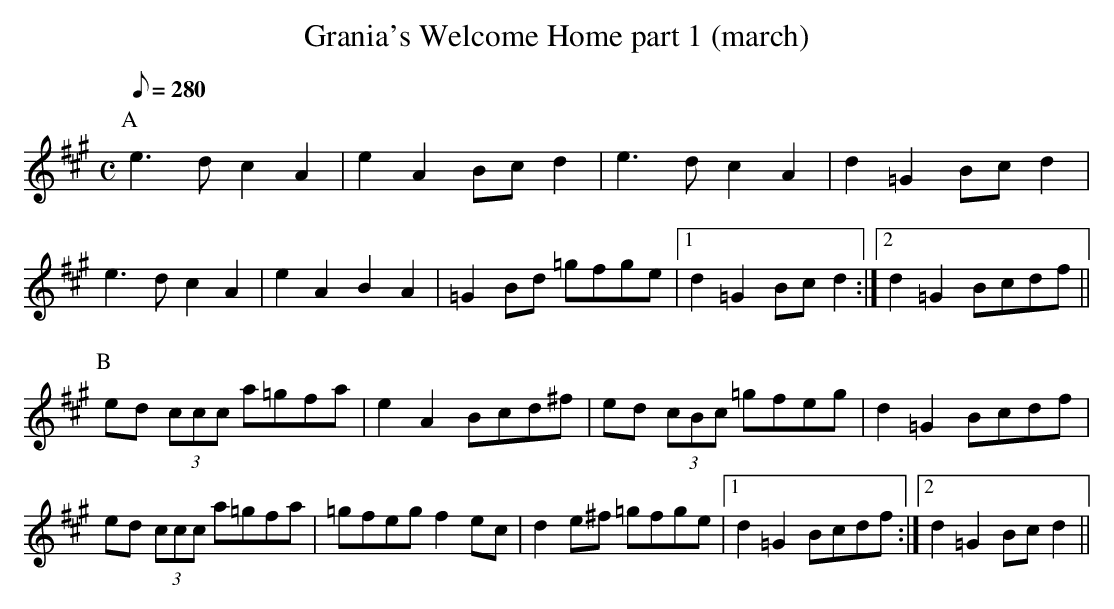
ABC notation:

X:1
T:Grania's Welcome Home part 1 (march) % nf<bb
L:1/8
M:C
Q:280
K:A major
P:A
e3d c2A2|e2A2 Bcd2|e3d c2A2|d2=G2 Bcd2|
e3d c2A2|e2A2B2A2|=G2Bd =gfge|1 d2=G2 Bcd2:|\
[2 d2=G2 Bcdf||
P:B
ed (3ccc a=gfa|e2A2 Bcd^f|ed (3cBc =gfeg|d2=G2 Bcdf|
ed (3ccc a=gfa|=gfeg f2ec|d2e^f =gfge|1 d2=G2 Bcdf:|\
[2 d2=G2 Bcd2||
